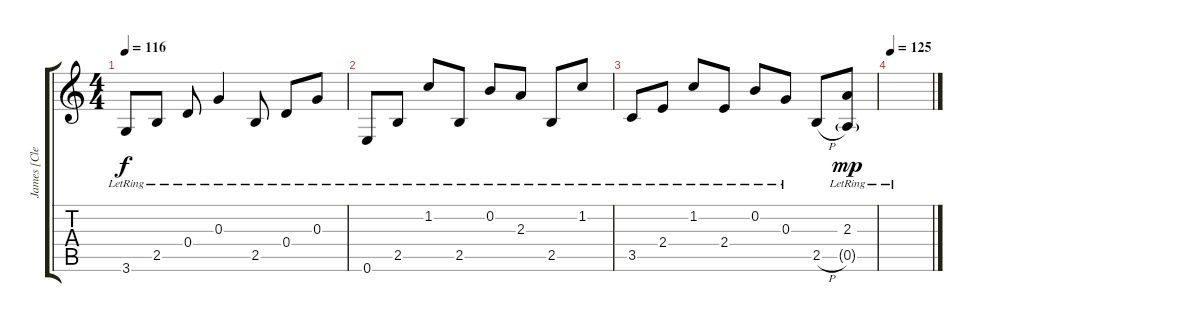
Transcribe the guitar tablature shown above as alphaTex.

\track ("James [Clean]" "James [Cle") {instrument electricguitarclean}
\staff {score tabs}
\tuning (E4 B3 G3 D3 A2 E2) {hide}
\ts (4 4)
\tempo 116
\clef g2
\ks c
3.6{lr}.8{dy f} 2.5{lr}.8 0.4{lr}.8 0.3{lr}.4 2.5{lr}.8 0.4{lr}.8 0.3{lr}.8 |
0.6{lr}.8 2.5{lr}.8 1.2{lr}.8 2.5{lr}.8 0.2{lr}.8 2.3{lr}.8 2.5{lr}.8 1.2{lr}.8 |
3.5{lr}.8 2.4{lr}.8 1.2{lr}.8 2.4{lr}.8 0.2{lr}.8 0.3{lr}.8 2.5{h}.8 (2.3{lr} 0.5{g}).8{dy mp} |
\tempo 125
